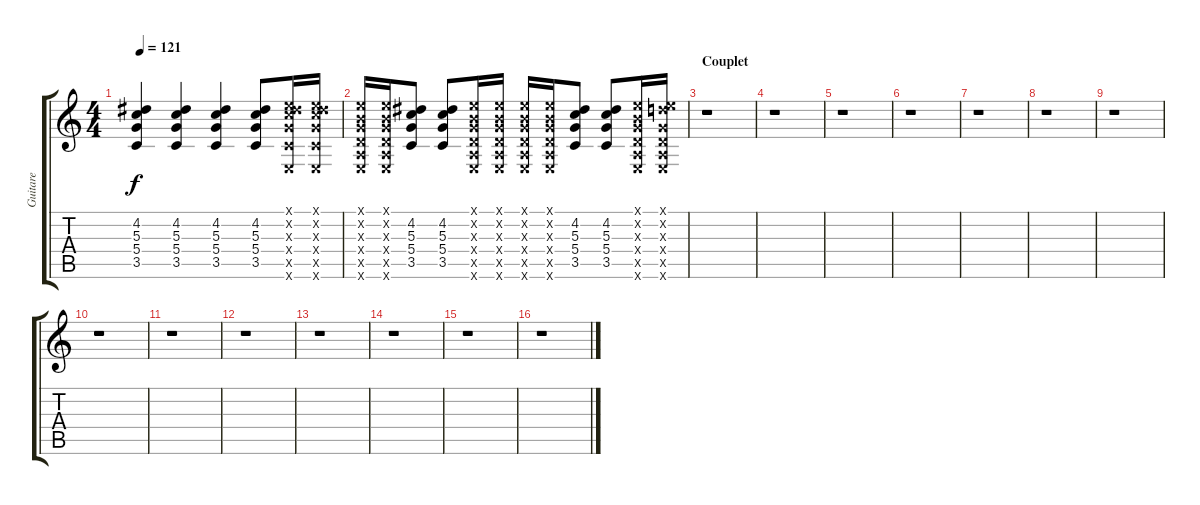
\track ("Guitare" "Guitare") {instrument overdrivenguitar}
\staff {score tabs}
\tuning (E4 B3 G3 D3 A2 E2) {hide}
\ts (4 4)
\tempo 121
\clef g2
\ks c
(4.2 5.3 5.4 3.5).4{dy f} (4.2 5.3 5.4 3.5).4 (4.2 5.3 5.4 3.5).4 (4.2 5.3 5.4 3.5).8 (0.1{x} 4.2{x} 5.3{x} 5.4{x} 3.5{x} 0.6{x}).16 (0.1{x} 4.2{x} 5.3{x} 5.4{x} 3.5{x} 0.6{x}).16 |
(0.1{x} 0.2{x} 0.3{x} 0.4{x} 0.5{x} 0.6{x}).16 (0.1{x} 0.2{x} 0.3{x} 0.4{x} 0.5{x} 0.6{x}).16 (4.2 5.3 5.4 3.5).8 (4.2 5.3 5.4 3.5).8 (0.1{x} 0.2{x} 0.3{x} 0.4{x} 0.5{x} 0.6{x}).16 (0.1{x} 0.2{x} 0.3{x} 0.4{x} 0.5{x} 0.6{x}).16 (0.1{x} 0.2{x} 0.3{x} 0.4{x} 0.5{x} 0.6{x}).16 (0.1{x} 0.2{x} 0.3{x} 0.4{x} 0.5{x} 0.6{x}).16 (4.2 5.3 5.4 3.5).8 (4.2 5.3 5.4 3.5).8 (0.1{x} 0.2{x} 0.3{x} 0.4{x} 0.5{x} 0.6{x}).16 (0.1{x} 3.2{x} 0.3{x} 0.4{x} 0.5{x} 0.6{x}).16 |
\section ("" "Couplet")
r.1 |
r.1 |
r.1 |
r.1 |
r.1 |
r.1 |
r.1 |
r.1 |
r.1 |
r.1 |
r.1 |
r.1 |
r.1 |
r.1
